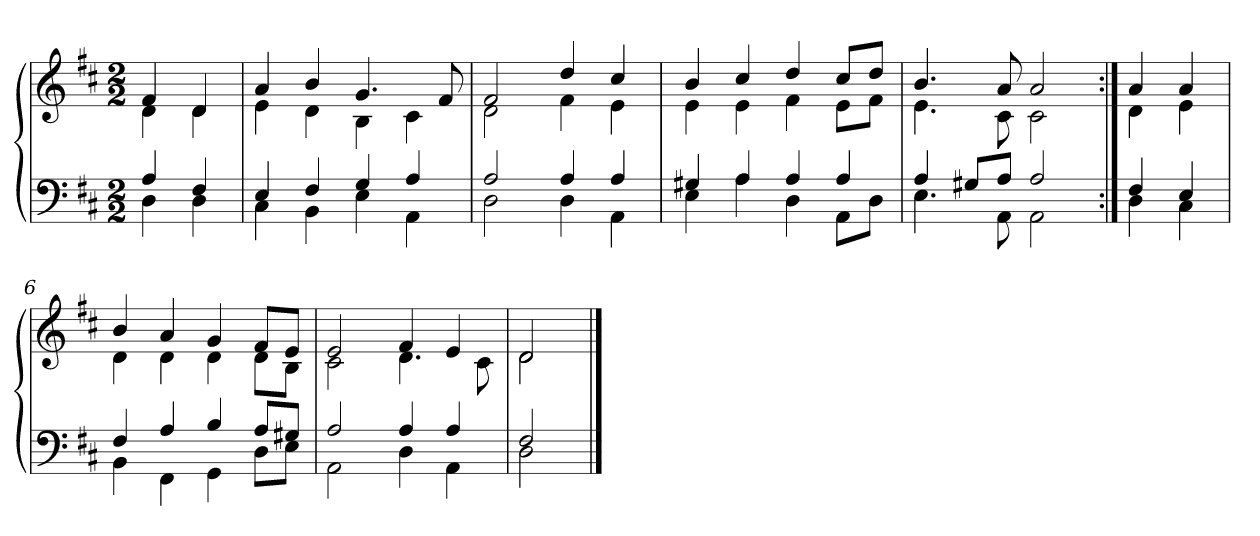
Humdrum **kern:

**kern	**kern
*part1	*part1
*staff2	*staff1
*clefF4	*clefG2
*k[f#c#]	*k[f#c#]
*D:	*D:
*M2/2	*M2/2
=	=
*^	*^
4A	4D	4f#	4d
4F#	4D	4d	4d
=1	=1	=1	=1
4E	4C#	4a	4e
4F#	4BB	4b	4d
4G	4E	4.g	4B
4A	4AA	.	4c#
.	.	8f#	.
=2	=2	=2	=2
2A	2D	2f#	2d
4A	4D	4dd	4f#
4A	4AA	4cc#	4e
=3	=3	=3	=3
4G#X	4E	4b	4e
4A	4A	4cc#	4e
4A	4D	4dd	4f#
4A	8AAL	8cc#L	8eL
.	8DJ	8ddJ	8f#J
=4	=4	=4	=4
4A	4.E	4.b	4.e
8G#XL	.	.	.
8AJ	8AA	8a	8c#
2A	2AA	2a	2c#
=5:|!	=5:|!	=5:|!	=5:|!
4F#	4D	4a	4d
4E	4C#	4a	4e
=6	=6	=6	=6
4F#	4BB	4b	4d
4A	4FF#	4a	4d
4B	4GG	4g	4d
8AL	8DL	8f#L	8dL
8G#XJ	8EJ	8eJ	8BJ
=7	=7	=7	=7
2A	2AA	2e	2c#
4A	4D	4f#	4.d
4A	4AA	4e	.
.	.	.	8c#
=8	=8	=8	=8
2F#	2D	2d	2d
*v	*v	*	*
*	*v	*v
==	==
*-	*-
